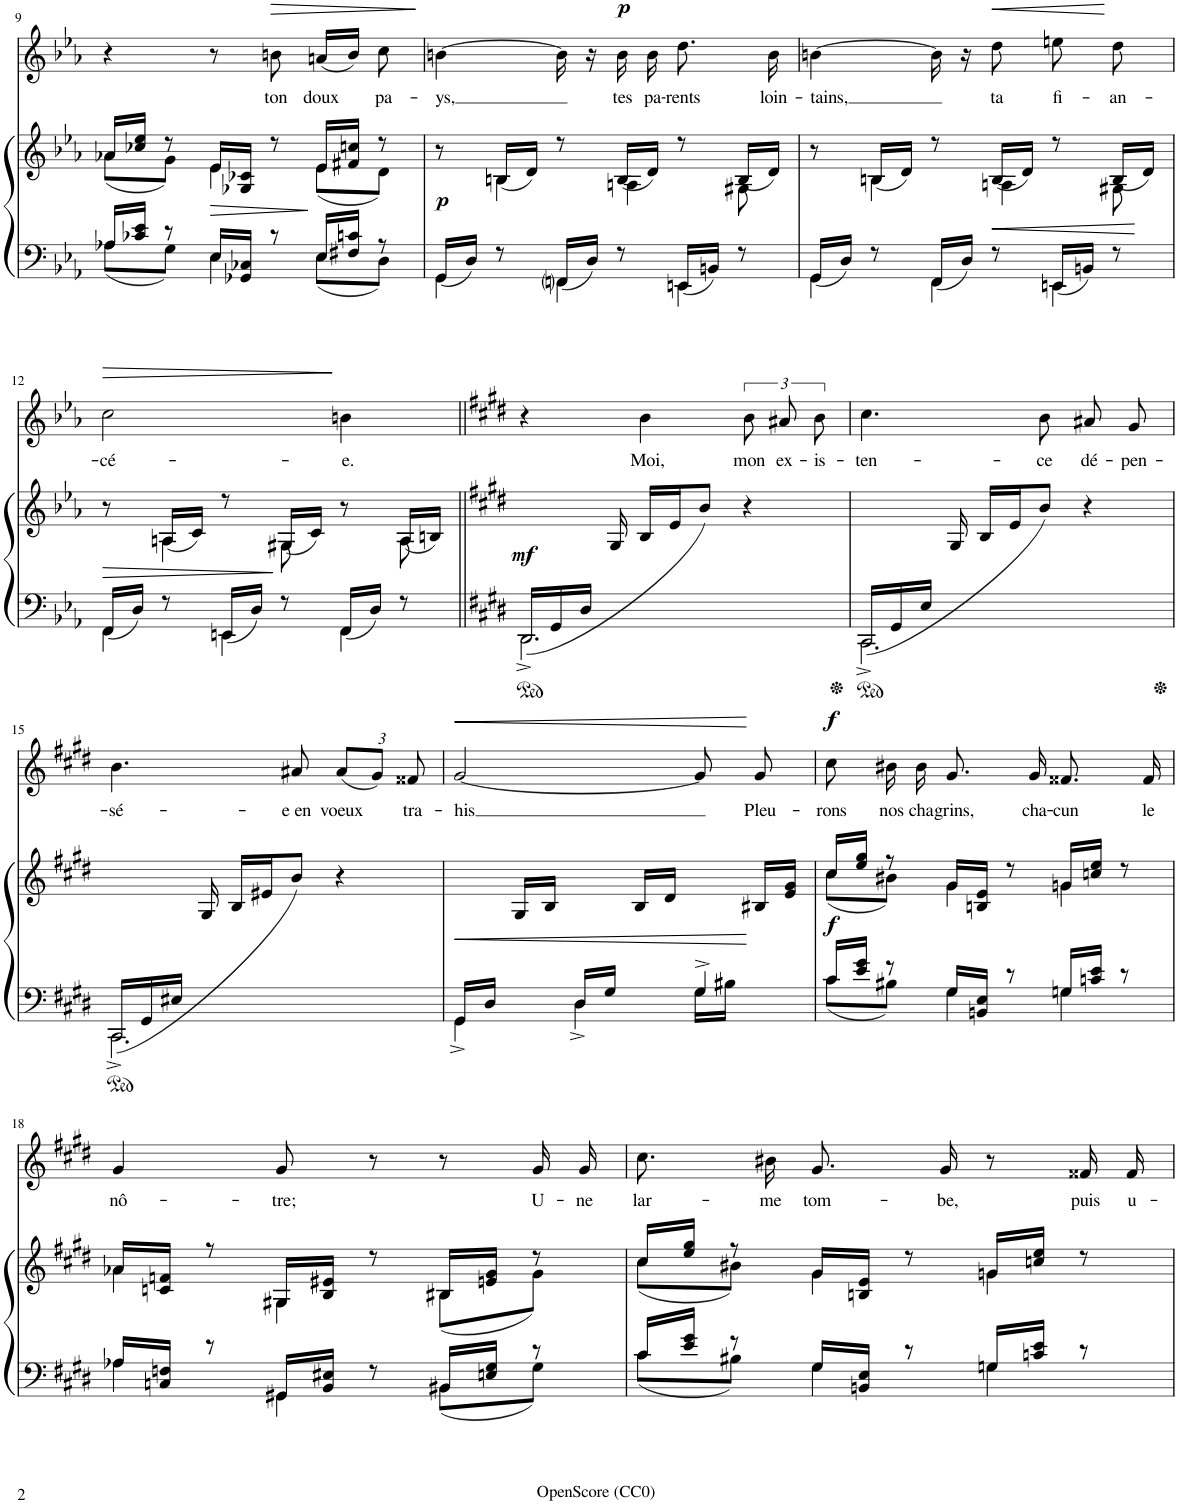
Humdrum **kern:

**kern	**kern	**dynam	**kern	**text	**dynam
*part2	*part2	*part2	*part1	*part1	*part1
*staff3	*staff2	*staff2/3	*staff1	*staff1	*staff1
*I"PIANO.	*	*	*I"CHANT.	*	*
*I'Pno	*	*	*	*	*
!!LO:PB:g=z
*clefF4	*clefG2	*	*clefG2	*	*
*k[b-e-a-]	*k[b-e-a-]	*	*k[b-e-a-]	*	*
*M3/4	*M3/4	*	*M3/4	*	*
=9	=9	=9	=9	=9	=9
*^	*^	*	*	*	*
16A-/LL	8A-X\L	16a-/LL	(8a-X\L	.	4r	.	.
16c-X/ 16e-/JJ	.	16cc-X/ 16ee-/JJ	.	.	.	.	.
8r	8G\J	8r	8g\J)	.	.	.	.
!	!	!	!	!LO:HP:b	!	!	!
16E-/LL	4E-\	16e-/LL	4e-\	>	8r	.	.
16GG-X/ 16C-X/JJ	.	16G-X/ 16c-X/JJ	.	.	.	.	.
!	!	!	!	!	!	!LO:LY:b	!LO:HP:b
8r	.	8r	.	.	8bn\	ton	>
!	!	!	!	!	!	!LO:LY:b	!
16E-/LL	8E-\L	16e-/LL	(8e-\L	.	(<16an/LL	doux	.
16F#X/ 16cn/JJ	.	16f#X/ 16ccn/JJ	.	.	16b/JJ)	.	.
!	!	!	!	!	!	!LO:LY:b	!
8r	8D\J	8r	8d\J)	.	8cc\	pa-	.
*v	*v	*	*	*	*	*	*
*	*v	*v	*	*	*	*
.	.	.	.	.	]
=10	=10	=10	=10	=10	=10
*^	*^	*	*	*	*
!	!	!	!	!LO:DY:b	!	!LO:LY:b	!
16GG/LL	4GG\	8r	8ryy	p	[>4bn\	-ys,	.
16D/JJ	.	.	.	.	.	.	.
8r	.	(<16Bn/LL	4B\	.	.	.	.
.	.	16d/JJ)	.	.	.	.	.
16FFni/LL	4FF\	8r	.	.	16b\]	.	.
16D/JJ	.	.	.	.	16r	.	.
!	!	!	!	!	!	!LO:LY:b	!LO:DY:a
8r	.	(<16B/LL	4An\	.	16b\	tes	p
!	!	!	!	!	!	!LO:LY:b	!
.	.	16d/JJ)	.	.	16b\	pa-	.
!	!	!	!	!	!	!LO:LY:b	!
16EEn/LL	4EE\	8r	.	.	8.dd\	-rents	.
16BBn/JJ	.	.	.	.	.	.	.
8r	.	(<16B/LL	8G#X\	.	.	.	.
!	!	!	!	!	!	!LO:LY:b	!
.	.	16d/JJ)	.	.	16b\	loin-	.
=11	=11	=11	=11	=11	=11	=11	=11
!	!	!	!	!	!	!LO:LY:b	!
16GG/LL	4GG\	8r	8ryy	.	[4bn\	-tains,	.
16D/JJ	.	.	.	.	.	.	.
8r	.	(<16Bn/LL	4B\	.	.	.	.
.	.	16d/JJ)	.	.	.	.	.
16FF/LL	4FF\	8r	.	.	16b\]	.	.
16D/JJ	.	.	.	.	16r	.	.
!	!	!	!	!LO:HP:b	!	!LO:LY:b	!LO:HP:b
8r	.	(<16B/LL	4An\	<	8dd\	ta	<
.	.	16d/JJ)	.	.	.	.	.
!	!	!	!	!	!	!LO:LY:b	!
16EEn/LL	4EE\	8r	.	.	8een\	fi-	.
16BBn/JJ	.	.	.	.	.	.	.
!	!	!	!	!	!	!LO:LY:b	!
8r	.	(<16B/LL	8G#X\	.	8dd\	-an-	[
.	.	16d/JJ)	.	]	.	.	.
!!LO:LB:g=z
=12	=12	=12	=12	=12	=12	=12	=12
!	!	!	!	!LO:HP:b	!	!LO:LY:b	!LO:HP:b
16FF/LL	4FF\	8r	8ryy	>	2cc\	-cé-	>
16D/JJ	.	.	.	.	.	.	.
8r	.	(<16An/LL	4A\	.	.	.	.
.	.	16c/JJ)	.	.	.	.	.
16EEn/LL	4EE\	8r	.	.	.	.	.
16D/JJ	.	.	.	.	.	.	.
8r	.	(<16G#X/LL	8G#\	[	.	.	.
.	.	16c/JJ)	.	.	.	.	.
!	!	!	!	!	!	!LO:LY:b	!
16FF/LL	4FF\	8r	8ryy	.	4bn\	-e.	]
16D/JJ	.	.	.	.	.	.	.
8r	.	(<16A/LL	8A\	.	.	.	.
.	.	16Bn/JJ)	.	.	.	.	.
*	*	*v	*v	*	*	*	*
=13||	=13||	=13||	=13||	=13||	=13||	=13||
*k[f#c#g#d#]	*	*k[f#c#g#d#]	*	*k[f#c#g#d#]	*	*
!LO:N:head=open	!	!	!LO:DY:b	!	!	!
16DD#/LL	(2.DD#^\	8.ryy	mf	4r	.	.
16GG#/	.	.	.	.	.	.
16D#/JJ	.	.	.	.	.	.
16ryy	.	16G#/	.	.	.	.
!	!	!	!	!	!LO:LY:b	!
4.ryy	.	16B/LL	.	4b\	Moi,	.
.	.	16e/J	.	.	.	.
.	.	(8b/J	.	.	.	.
!	!	!	!	!	!LO:LY:b	!
.	.	4r	.	12b\	mon	.
!	!	!	!	!	!LO:LY:b	!
.	.	.	.	12a#X/	ex-	.
8ryy	.	.	.	.	.	.
!	!	!	!	!	!LO:LY:b	!
.	.	.	.	12b\	-is-	.
=14	=14	=14	=14	=14	=14	=14
!LO:N:head=open	!	!	!	!	!LO:LY:b	!
16CC#/LL	(2.CC#^\	8.ryy	.	4.cc#\	-ten-	.
16GG#/	.	.	.	.	.	.
16E/JJ	.	.	.	.	.	.
16ryy	.	16G#/	.	.	.	.
4.ryy	.	16B/LL	.	.	.	.
.	.	16e/J	.	.	.	.
!	!	!	!	!	!LO:LY:b	!
.	.	8b/J)	.	8b\	-ce	.
!	!	!	!	!	!LO:LY:b	!
.	.	4r	.	8a#X/	dé-	.
!	!	!	!	!	!LO:LY:b	!
8ryy	.	.	.	8g#/	-pen-	.
!!LO:LB:g=z
=15	=15	=15	=15	=15	=15	=15
!LO:N:head=open	!	!	!	!	!LO:LY:b	!
16CC#/LL	(<2.CC#^\	8.ryy	.	4.b\	-sé-	.
16GG#/	.	.	.	.	.	.
16E#X/JJ	.	.	.	.	.	.
16ryy	.	16G#/	.	.	.	.
4.ryy	.	16B/LL	.	.	.	.
.	.	16e#X/J	.	.	.	.
!	!	!	!	!	!LO:LY:b	!
.	.	8b/J)	.	8a#X/	-e en	.
*	*	*	*	*Xbrackettup	*	*
!	!	!	!	!	!LO:LY:b	!
.	.	4r	.	(12a#/L	voeux	.
.	.	.	.	12g#/J)	.	.
8ryy	.	.	.	.	.	.
!	!	!	!	!	!LO:LY:b	!
.	.	.	.	12f##X/	tra-	.
=16	=16	=16	=16	=16	=16	=16
!	!	!	!	!	!LO:LY:b	!LO:HP:b
16GG#/LL	4GG#^\	8ryy	.	[2g#/	-his	<
16D#/JJ	.	.	.	.	.	.
8ryy	.	16G#/LL	.	.	.	.
.	.	16B/JJ	.	.	.	.
16D#/LL	4D#^\	8ryy	.	.	.	.
16G#/JJ	.	.	.	.	.	.
8ryy	.	16B/LL	.	.	.	.
.	.	16d#/JJ	.	.	.	.
16G#\LL	4G#^/	8ryy	.	8g#/]	.	.
16B#X\JJ	.	.	.	.	.	.
!	!	!	!	!	!LO:LY:b	!
8ryy	.	16B#X/LL	]	8g#/	Pleu-	[
.	.	16e/ 16g#/JJ	.	.	.	.
=17	=17	=17	=17	=17	=17	=17
*	*	*^	*	*	*	*
!	!	!	!	!LO:DY:b	!	!LO:LY:b	!LO:DY:a
16c#/LL	8c#\L	16cc#/LL	8cc#\L	f	8cc#\	-rons	f
16e/ 16g#/JJ	.	16ee/ 16gg#/JJ	.	.	.	.	.
!	!	!	!	!	!	!LO:LY:b	!
8r	8B#X\J	8r	8b#X\J)	.	16b#X\	nos	.
!	!	!	!	!	!	!LO:LY:b	!
.	.	.	.	.	16b#\	cha-	.
!	!	!	!	!	!	!LO:LY:b	!
16G#/LL	4G#\	16g#/LL	4g#\	.	8.g#/	-grins,	.
16BBn/ 16E/JJ	.	16Bn/ 16e/JJ	.	.	.	.	.
8r	.	8r	.	.	.	.	.
!	!	!	!	!	!	!LO:LY:b	!
.	.	.	.	.	16g#/	cha-	.
!	!	!	!	!	!	!LO:LY:b	!
16Gn/LL	4G\	16gn/LL	4g\	.	8.f##X/	-cun	.
16cn/ 16e/JJ	.	16ccn/ 16ee/JJ	.	.	.	.	.
8r	.	8r	.	.	.	.	.
!	!	!	!	!	!	!LO:LY:b	!
.	.	.	.	.	16f##/	le	.
!!LO:LB:g=z
=18	=18	=18	=18	=18	=18	=18	=18
!	!	!	!	!	!	!LO:LY:b	!
16A-X/LL	4A-\	16a-X/LL	4a-\	.	4g#/	nô-	.
16Cn/ 16Fn/JJ	.	16cn/ 16fn/JJ	.	.	.	.	.
8r	.	8r	.	.	.	.	.
!	!	!	!	!	!	!LO:LY:b	!
16GG#X/LL	4GG#\	16G#X/LL	4G#\	.	8g#/	-tre;	.
16BB/ 16E#X/JJ	.	16B/ 16e#X/JJ	.	.	.	.	.
8r	.	8r	.	.	8r	.	.
16BB#X/LL	8BB#\L	16B#X/LL	(<8B#\L	.	8r	.	.
16En/ 16G#/JJ	.	16en/ 16g#/JJ	.	.	.	.	.
!	!	!	!	!	!	!LO:LY:b	!
8r	8G#\J	8r	8g#\J)	.	16g#/	U-	.
!	!	!	!	!	!	!LO:LY:b	!
.	.	.	.	.	16g#/	-ne	.
=19	=19	=19	=19	=19	=19	=19	=19
!	!	!	!	!	!	!LO:LY:b	!
16c#/LL	8c#\L	16cc#/LL	(<8cc#\L	.	8.cc#\	lar-	.
16e/ 16g#/JJ	.	16ee/ 16gg#/JJ	.	.	.	.	.
8r	8B#X\J	8r	8b#X\J)	.	.	.	.
!	!	!	!	!	!	!LO:LY:b	!
.	.	.	.	.	16b#X\	-me	.
!	!	!	!	!	!	!LO:LY:b	!
16G#/LL	4G#\	16g#/LL	4g#\	.	8.g#/	tom-	.
16BBn/ 16E/JJ	.	16Bn/ 16e/JJ	.	.	.	.	.
8r	.	8r	.	.	.	.	.
!	!	!	!	!	!	!LO:LY:b	!
.	.	.	.	.	16g#/	-be,	.
16Gn/LL	4G\	16gn/LL	4g\	.	8r	.	.
16cn/ 16e/JJ	.	16ccn/ 16ee/JJ	.	.	.	.	.
!	!	!	!	!	!	!LO:LY:b	!
8r	.	8r	.	.	16f##X/	puis	.
!	!	!	!	!	!	!LO:LY:b	!
.	.	.	.	.	16f##/	u-	.
*v	*v	*	*	*	*	*	*
*	*v	*v	*	*	*	*
=	=	=	=	=	=
*-	*-	*-	*-	*-	*-
